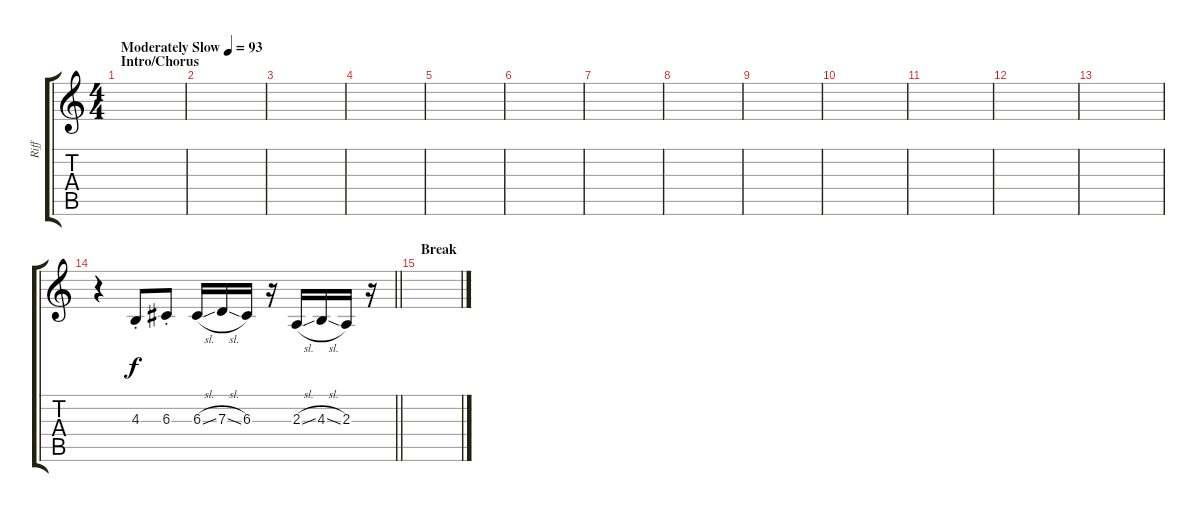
\track ("Riff" "Riff") {instrument shamisen}
\staff {score tabs}
\tuning (E4 B3 G3 D3 A2 E2) {hide}
\ts (4 4)
\section ("" "Intro/Chorus")
\tempo (93 "Moderately Slow")
\clef g2
\ks c
|
|
|
|
|
|
|
|
|
|
|
|
|
\barLineRight lightlight
r.4 4.3{st}.8 6.3{st}.8 6.3{sl}.16 7.3{sl}.16 6.3.16 r.16 2.3{sl}.16 4.3{sl}.16 2.3.16 r.16 |
\section ("" "Break")
